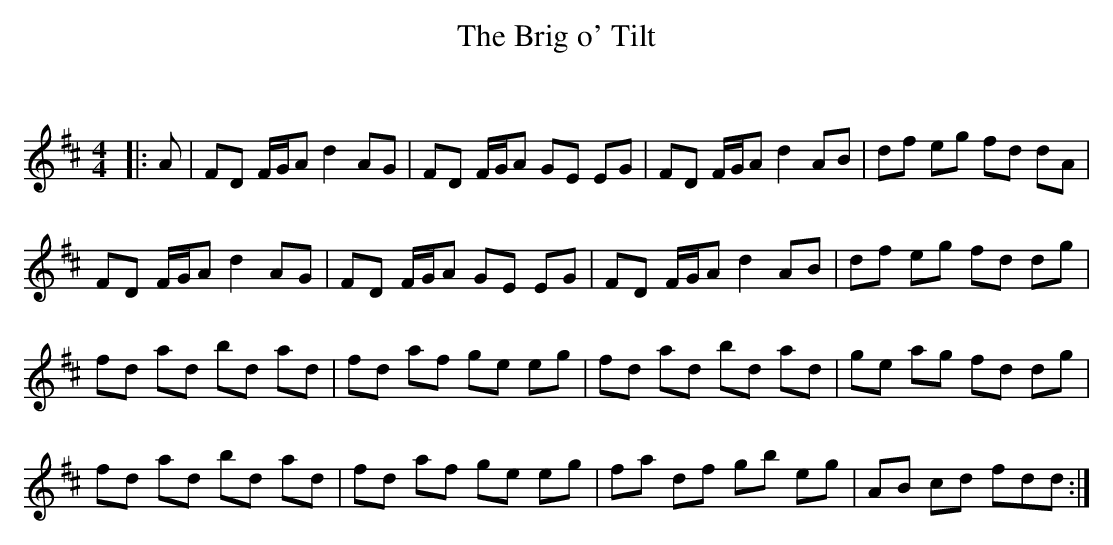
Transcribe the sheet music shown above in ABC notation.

X:1
T: The Brig o' Tilt
C:
Q: 232
K:D
M:4/4
L:1/8
|:A|FD F1/2G1/2A d2AG|FD F1/2G1/2A GE EG|FD F1/2G1/2A d2AB|df eg fd dA|
FD F1/2G1/2A d2AG|FD F1/2G1/2A GE EG|FD F1/2G1/2A d2AB|df eg fd dg|
fd ad bd ad|fd af ge eg|fd ad bd ad|ge ag fd dg|
fd ad bd ad|fd af ge eg|fa df gb eg|AB cd fdd:|
